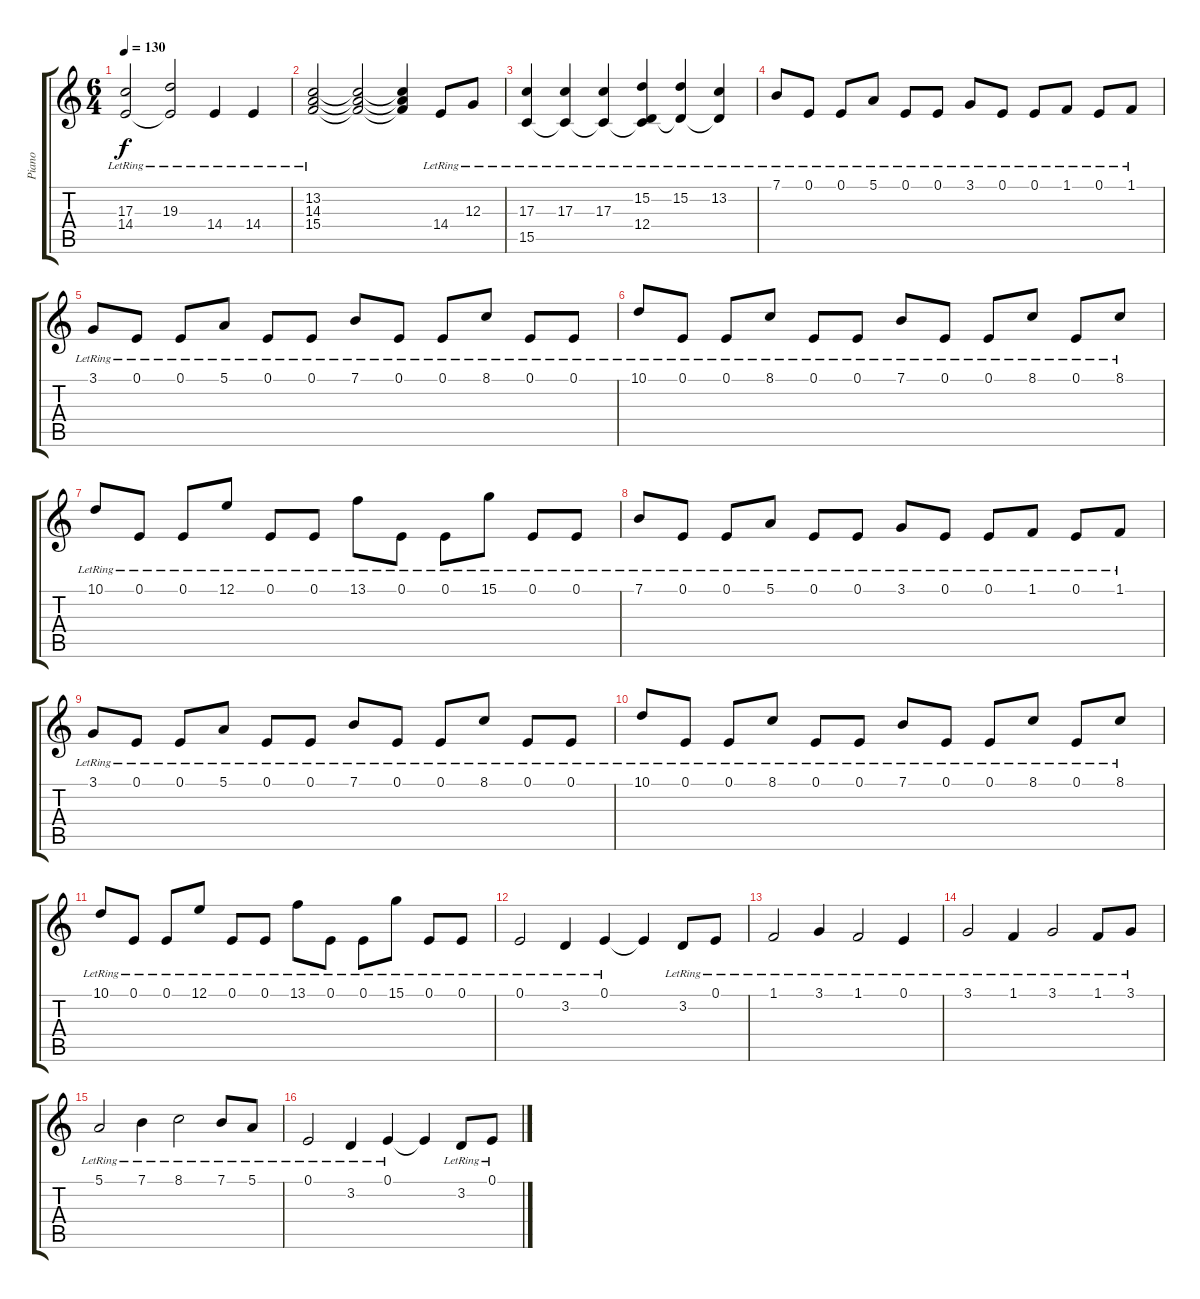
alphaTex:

\track ("Piano" "Piano") {instrument acousticgrandpiano}
\staff {score tabs}
\tuning (E4 B3 G3 D3 A2 E2) {hide}
\ts (6 4)
\tempo 130
\clef g2
\ks c
(17.3{lr} 14.4{lr}).2{dy f} (19.3{lr} 14.4{t}).2 14.4{lr}.4 14.4{lr}.4 |
(13.2{lr} 14.3{lr} 15.4{lr}).2 (13.2{t} 14.3{t} 15.4{t}).2 (13.2{t} 14.3{t} 15.4{t}).4 14.4{lr}.8 12.3{lr}.8 |
(17.3{lr} 15.5{lr}).4 (17.3{lr} 15.5{t}).4 (17.3{lr} 15.5{t}).4 (15.2{lr} 12.4{lr} 15.5{t}).4 (15.2{lr} 12.4{t}).4 (13.2{lr} 12.4{t}).4 |
7.1{lr}.8 0.1{lr}.8 0.1{lr}.8 5.1{lr}.8 0.1{lr}.8 0.1{lr}.8 3.1{lr}.8 0.1{lr}.8 0.1{lr}.8 1.1{lr}.8 0.1{lr}.8 1.1{lr}.8 |
3.1{lr}.8 0.1{lr}.8 0.1{lr}.8 5.1{lr}.8 0.1{lr}.8 0.1{lr}.8 7.1{lr}.8 0.1{lr}.8 0.1{lr}.8 8.1{lr}.8 0.1{lr}.8 0.1{lr}.8 |
10.1{lr}.8 0.1{lr}.8 0.1{lr}.8 8.1{lr}.8 0.1{lr}.8 0.1{lr}.8 7.1{lr}.8 0.1{lr}.8 0.1{lr}.8 8.1{lr}.8 0.1{lr}.8 8.1{lr}.8 |
10.1{lr}.8 0.1{lr}.8 0.1{lr}.8 12.1{lr}.8 0.1{lr}.8 0.1{lr}.8 13.1{lr}.8 0.1{lr}.8 0.1{lr}.8 15.1{lr}.8 0.1{lr}.8 0.1{lr}.8 |
7.1{lr}.8 0.1{lr}.8 0.1{lr}.8 5.1{lr}.8 0.1{lr}.8 0.1{lr}.8 3.1{lr}.8 0.1{lr}.8 0.1{lr}.8 1.1{lr}.8 0.1{lr}.8 1.1{lr}.8 |
3.1{lr}.8 0.1{lr}.8 0.1{lr}.8 5.1{lr}.8 0.1{lr}.8 0.1{lr}.8 7.1{lr}.8 0.1{lr}.8 0.1{lr}.8 8.1{lr}.8 0.1{lr}.8 0.1{lr}.8 |
10.1{lr}.8 0.1{lr}.8 0.1{lr}.8 8.1{lr}.8 0.1{lr}.8 0.1{lr}.8 7.1{lr}.8 0.1{lr}.8 0.1{lr}.8 8.1{lr}.8 0.1{lr}.8 8.1{lr}.8 |
10.1{lr}.8 0.1{lr}.8 0.1{lr}.8 12.1{lr}.8 0.1{lr}.8 0.1{lr}.8 13.1{lr}.8 0.1{lr}.8 0.1{lr}.8 15.1{lr}.8 0.1{lr}.8 0.1{lr}.8 |
0.1{lr}.2 3.2{lr}.4 0.1{lr}.4 0.1{t}.4 3.2{lr}.8 0.1{lr}.8 |
1.1{lr}.2 3.1{lr}.4 1.1{lr}.2 0.1{lr}.4 |
3.1{lr}.2 1.1{lr}.4 3.1{lr}.2 1.1{lr}.8 3.1{lr}.8 |
5.1{lr}.2 7.1{lr}.4 8.1{lr}.2 7.1{lr}.8 5.1{lr}.8 |
0.1{lr}.2 3.2{lr}.4 0.1{lr}.4 0.1{t}.4 3.2{lr}.8 0.1{lr}.8
